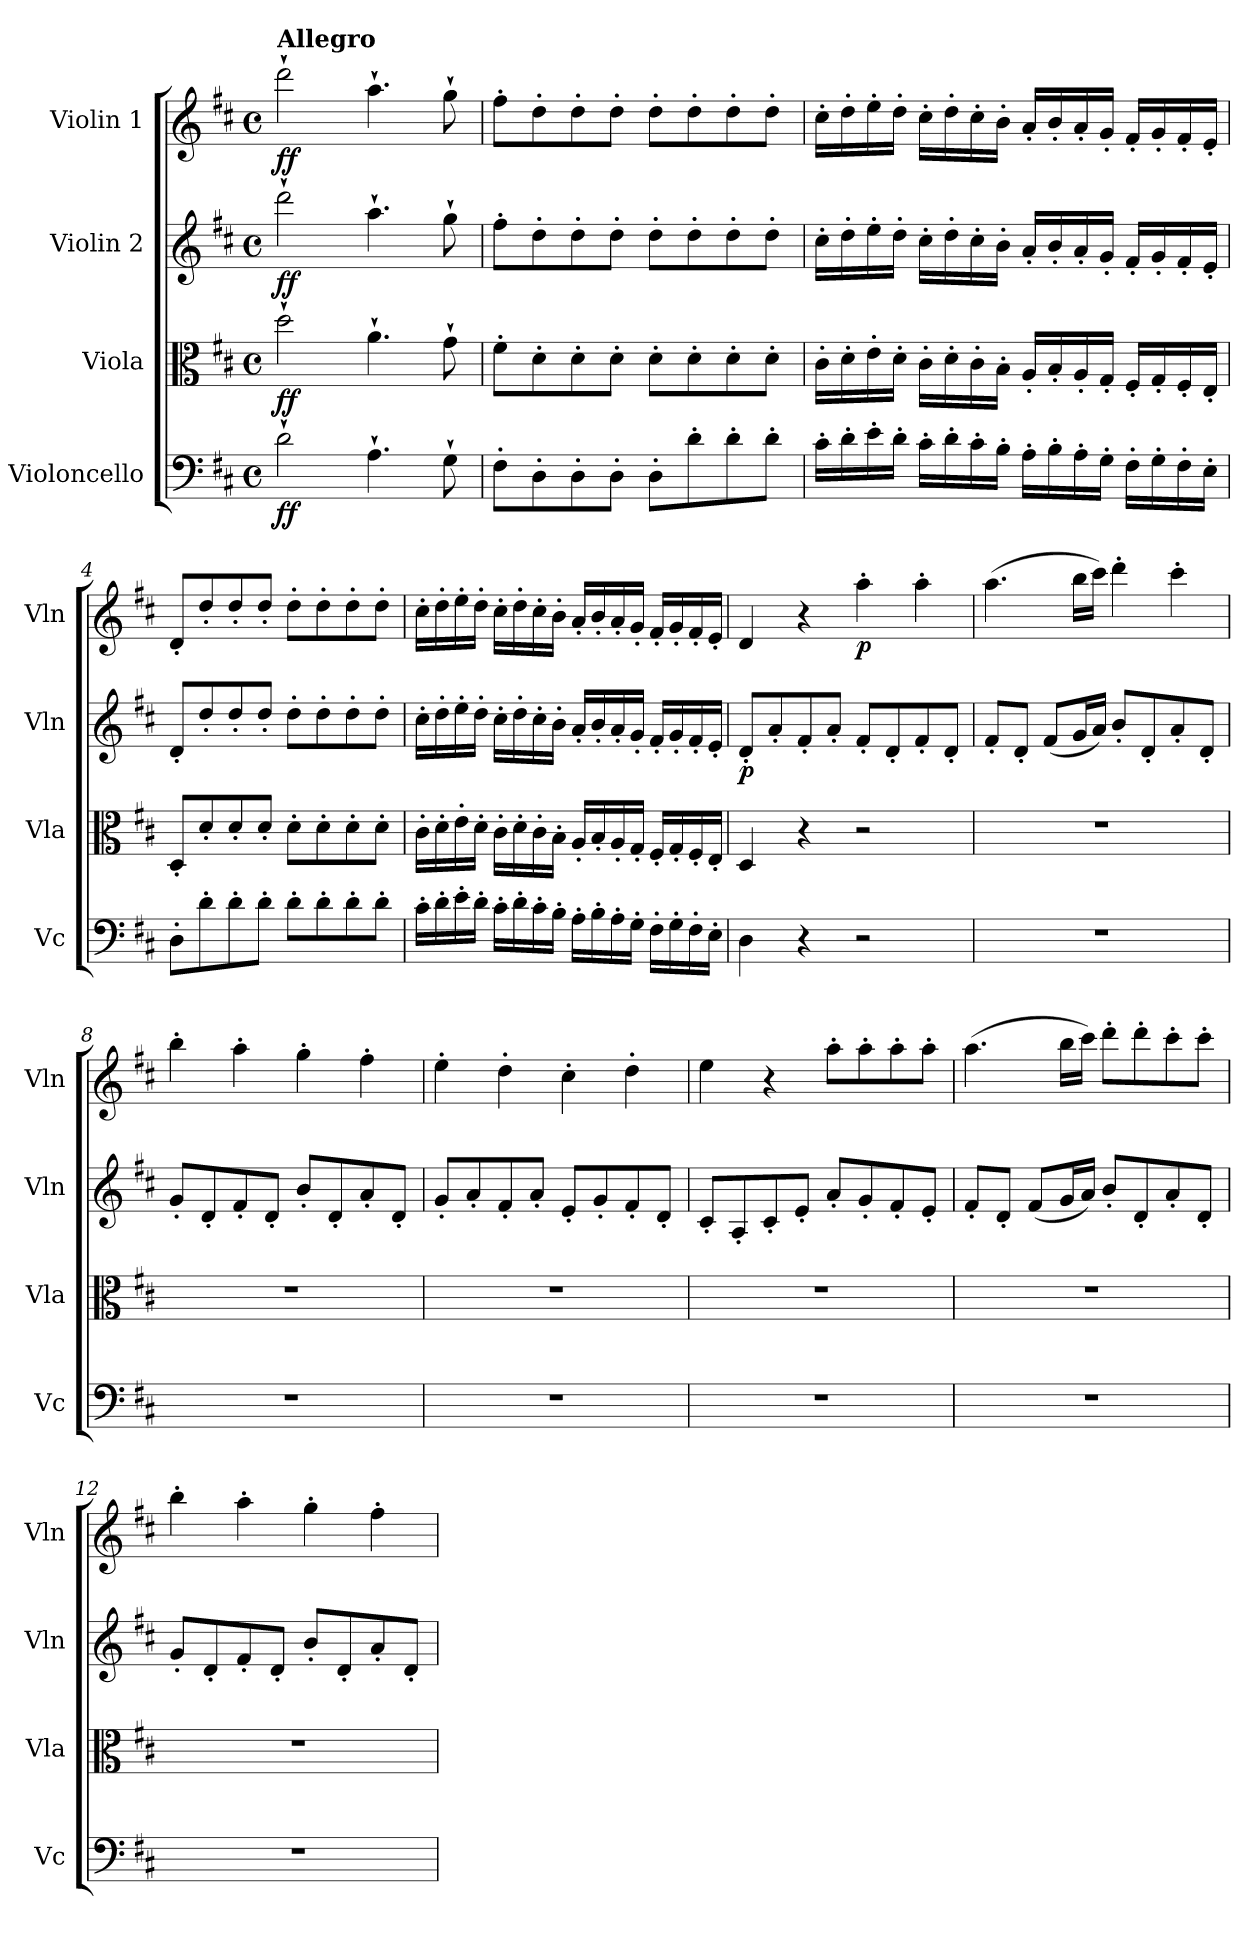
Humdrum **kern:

**kern	**dynam	**kern	**dynam	**kern	**dynam	**kern	**dynam
*part4	*part4	*part3	*part3	*part2	*part2	*part1	*part1
*staff4	*staff4	*staff3	*staff3	*staff2	*staff2	*staff1	*staff1
*I"Violoncello	*	*I"Viola	*	*I"Violin 2	*	*I"Violin 1	*
*I'Vc	*	*I'Vla	*	*I'Vln	*	*I'Vln	*
*clefF4	*	*clefC3	*	*clefG2	*	*clefG2	*
*k[f#c#]	*	*k[f#c#]	*	*k[f#c#]	*	*k[f#c#]	*
*M4/4	*	*M4/4	*	*M4/4	*	*M4/4	*
*met(c)	*	*met(c)	*	*met(c)	*	*met(c)	*
=1	=1	=1	=1	=1	=1	=1	=1
!	!	!	!	!	!	!LO:TX:a:B:t=Allegro	!
!	!LO:DY:b	!	!LO:DY:b	!	!LO:DY:b	!	!LO:DY:b
2d`\	ff	2dd`\	ff	2ddd`\	ff	2ddd`\	ff
4.A`\	.	4.a`\	.	4.aa`\	.	4.aa`\	.
8G`\	.	8g`\	.	8gg`\	.	8gg`\	.
=2	=2	=2	=2	=2	=2	=2	=2
8F#'\L	.	8f#'\L	.	8ff#'\L	.	8ff#'\L	.
8D'\	.	8d'\	.	8dd'\	.	8dd'\	.
8D'\	.	8d'\	.	8dd'\	.	8dd'\	.
8D'\J	.	8d'\J	.	8dd'\J	.	8dd'\J	.
8D'\L	.	8d'\L	.	8dd'\L	.	8dd'\L	.
8d'\	.	8d'\	.	8dd'\	.	8dd'\	.
8d'\	.	8d'\	.	8dd'\	.	8dd'\	.
8d'\J	.	8d'\J	.	8dd'\J	.	8dd'\J	.
=3	=3	=3	=3	=3	=3	=3	=3
16c#'\LL	.	16c#'\LL	.	16cc#'\LL	.	16cc#'\LL	.
16d'\	.	16d'\	.	16dd'\	.	16dd'\	.
16e'\	.	16e'\	.	16ee'\	.	16ee'\	.
16d'\JJ	.	16d'\JJ	.	16dd'\JJ	.	16dd'\JJ	.
16c#'\LL	.	16c#'\LL	.	16cc#'\LL	.	16cc#'\LL	.
16d'\	.	16d'\	.	16dd'\	.	16dd'\	.
16c#'\	.	16c#'\	.	16cc#'\	.	16cc#'\	.
16B'\JJ	.	16B'\JJ	.	16b'\JJ	.	16b'\JJ	.
16A'\LL	.	16A'/LL	.	16a'/LL	.	16a'/LL	.
16B'\	.	16B'/	.	16b'/	.	16b'/	.
16A'\	.	16A'/	.	16a'/	.	16a'/	.
16G'\JJ	.	16G'/JJ	.	16g'/JJ	.	16g'/JJ	.
16F#'\LL	.	16F#'/LL	.	16f#'/LL	.	16f#'/LL	.
16G'\	.	16G'/	.	16g'/	.	16g'/	.
16F#'\	.	16F#'/	.	16f#'/	.	16f#'/	.
16E'\JJ	.	16E'/JJ	.	16e'/JJ	.	16e'/JJ	.
=4	=4	=4	=4	=4	=4	=4	=4
8D'\L	.	8D'/L	.	8d'/L	.	8d'/L	.
8d'\	.	8d'/	.	8dd'/	.	8dd'/	.
8d'\	.	8d'/	.	8dd'/	.	8dd'/	.
8d'\J	.	8d'/J	.	8dd'/J	.	8dd'/J	.
8d'\L	.	8d'\L	.	8dd'\L	.	8dd'\L	.
8d'\	.	8d'\	.	8dd'\	.	8dd'\	.
8d'\	.	8d'\	.	8dd'\	.	8dd'\	.
8d'\J	.	8d'\J	.	8dd'\J	.	8dd'\J	.
=5	=5	=5	=5	=5	=5	=5	=5
16c#'\LL	.	16c#'\LL	.	16cc#'\LL	.	16cc#'\LL	.
16d'\	.	16d'\	.	16dd'\	.	16dd'\	.
16e'\	.	16e'\	.	16ee'\	.	16ee'\	.
16d'\JJ	.	16d'\JJ	.	16dd'\JJ	.	16dd'\JJ	.
16c#'\LL	.	16c#'\LL	.	16cc#'\LL	.	16cc#'\LL	.
16d'\	.	16d'\	.	16dd'\	.	16dd'\	.
16c#'\	.	16c#'\	.	16cc#'\	.	16cc#'\	.
16B'\JJ	.	16B'\JJ	.	16b'\JJ	.	16b'\JJ	.
16A'\LL	.	16A'/LL	.	16a'/LL	.	16a'/LL	.
16B'\	.	16B'/	.	16b'/	.	16b'/	.
16A'\	.	16A'/	.	16a'/	.	16a'/	.
16G'\JJ	.	16G'/JJ	.	16g'/JJ	.	16g'/JJ	.
16F#'\LL	.	16F#'/LL	.	16f#'/LL	.	16f#'/LL	.
16G'\	.	16G'/	.	16g'/	.	16g'/	.
16F#'\	.	16F#'/	.	16f#'/	.	16f#'/	.
16E'\JJ	.	16E'/JJ	.	16e'/JJ	.	16e'/JJ	.
!!LO:LB:g=z
=6	=6	=6	=6	=6	=6	=6	=6
!	!	!	!	!	!LO:DY:b	!	!
4D\	.	4D/	.	8d'/L	p	4d/	.
.	.	.	.	8a'/	.	.	.
4r	.	4r	.	8f#'/	.	4r	.
.	.	.	.	8a'/J	.	.	.
!	!	!	!	!	!	!	!LO:DY:b
2r	.	2r	.	8f#'/L	.	4aa'\	p
.	.	.	.	8d'/	.	.	.
.	.	.	.	8f#'/	.	4aa'\	.
.	.	.	.	8d'/J	.	.	.
=7	=7	=7	=7	=7	=7	=7	=7
1r	.	1r	.	8f#'/L	.	(>4.aa\	.
.	.	.	.	8d'/J	.	.	.
.	.	.	.	(<8f#/L	.	.	.
.	.	.	.	16g/L	.	16bb\LL	.
.	.	.	.	16a/JJ)	.	16ccc#\JJ)	.
.	.	.	.	8b'/L	.	4ddd'\	.
.	.	.	.	8d'/	.	.	.
.	.	.	.	8a'/	.	4ccc#'\	.
.	.	.	.	8d'/J	.	.	.
=8	=8	=8	=8	=8	=8	=8	=8
1r	.	1r	.	8g'/L	.	4bb'\	.
.	.	.	.	8d'/	.	.	.
.	.	.	.	8f#'/	.	4aa'\	.
.	.	.	.	8d'/J	.	.	.
.	.	.	.	8b'/L	.	4gg'\	.
.	.	.	.	8d'/	.	.	.
.	.	.	.	8a'/	.	4ff#'\	.
.	.	.	.	8d'/J	.	.	.
=9	=9	=9	=9	=9	=9	=9	=9
1r	.	1r	.	8g'/L	.	4ee'\	.
.	.	.	.	8a'/	.	.	.
.	.	.	.	8f#'/	.	4dd'\	.
.	.	.	.	8a'/J	.	.	.
.	.	.	.	8e'/L	.	4cc#'\	.
.	.	.	.	8g'/	.	.	.
.	.	.	.	8f#'/	.	4dd'\	.
.	.	.	.	8d'/J	.	.	.
=10	=10	=10	=10	=10	=10	=10	=10
1r	.	1r	.	8c#'/L	.	4ee\	.
.	.	.	.	8A'/	.	.	.
.	.	.	.	8c#'/	.	4r	.
.	.	.	.	8e'/J	.	.	.
.	.	.	.	8a'/L	.	8aa'\L	.
.	.	.	.	8g'/	.	8aa'\	.
.	.	.	.	8f#'/	.	8aa'\	.
.	.	.	.	8e'/J	.	8aa'\J	.
=11	=11	=11	=11	=11	=11	=11	=11
1r	.	1r	.	8f#'/L	.	(>4.aa\	.
.	.	.	.	8d'/J	.	.	.
.	.	.	.	(<8f#/L	.	.	.
.	.	.	.	16g/L	.	16bb\LL	.
.	.	.	.	16a/JJ)	.	16ccc#\JJ)	.
.	.	.	.	8b'/L	.	8ddd'\L	.
.	.	.	.	8d'/	.	8ddd'\	.
.	.	.	.	8a'/	.	8ccc#'\	.
.	.	.	.	8d'/J	.	8ccc#'\J	.
=12	=12	=12	=12	=12	=12	=12	=12
1r	.	1r	.	8g'/L	.	4bb'\	.
.	.	.	.	8d'/	.	.	.
.	.	.	.	8f#'/	.	4aa'\	.
.	.	.	.	8d'/J	.	.	.
.	.	.	.	8b'/L	.	4gg'\	.
.	.	.	.	8d'/	.	.	.
.	.	.	.	8a'/	.	4ff#'\	.
.	.	.	.	8d'/J	.	.	.
=	=	=	=	=	=	=	=
*-	*-	*-	*-	*-	*-	*-	*-
